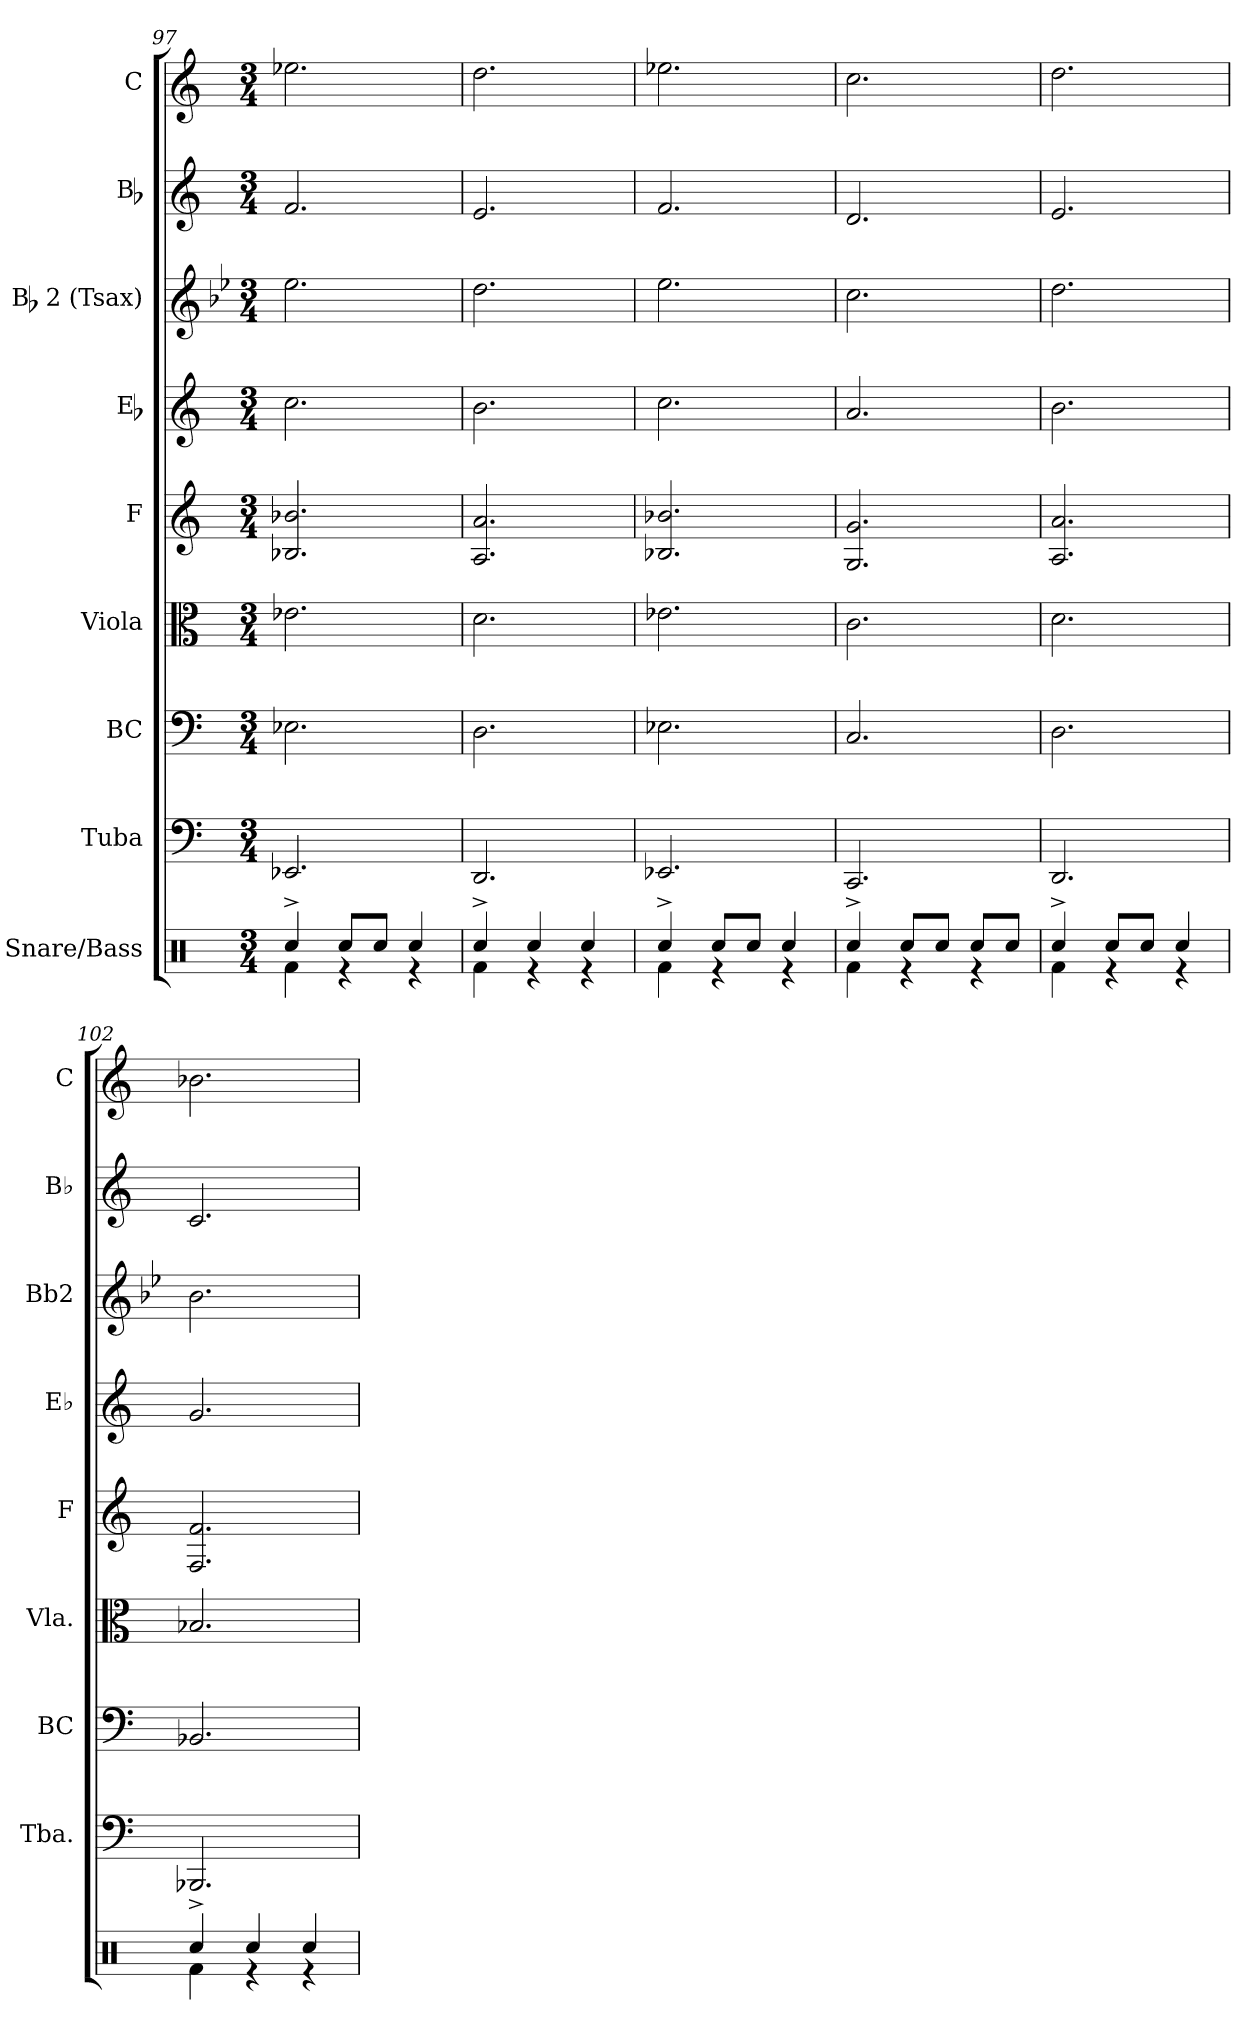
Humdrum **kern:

**kern	**kern	**kern	**kern	**kern	**kern	**kern	**kern	**kern
*part9	*part8	*part7	*part6	*part5	*part4	*part3	*part2	*part1
*staff9	*staff8	*staff7	*staff6	*staff5	*staff4	*staff3	*staff2	*staff1
*I"Snare/Bass	*I"Tuba	*I"BC	*I"Viola	*I"F	*I"Eb	*I"Bb 2 (Tsax)	*I"Bb	*I"C
*	*I'Tba.	*I'BC	*I'Vla.	*I'F	*I'Eb	*I'Bb2	*I'Bb	*I'C
!!LO:PB:g=z
*clefX	*clefF4	*clefF4	*clefC3	*clefG2	*clefG2	*clefG2	*clefG2	*clefG2
*	*	*	*	*ITrd4c7	*ITrd5c9	*ITrd8c14	*ITrd1c2	*
*k[]	*k[]	*k[]	*k[]	*k[b-]	*k[b-e-a-]	*k[b-e-]	*k[b-e-]	*k[]
*M3/4	*M3/4	*M3/4	*M3/4	*M3/4	*M3/4	*M3/4	*M3/4	*M3/4
=97	=97	=97	=97	=97	=97	=97	=97	=97
*^	*	*	*	*	*	*	*	*
4Rcc^i/	4Rfi\	2.EE-Xi/	2.E-Xi\	2.e-Xi\	2.E-Xi/ 2.e-Xi	2.e-i\	2.e-i\	2.e-i/	2.ee-Xi\
8Rcci/L	4r	.	.	.	.	.	.	.	.
8Rcci/J	.	.	.	.	.	.	.	.	.
4Rcci/	4r	.	.	.	.	.	.	.	.
=98	=98	=98	=98	=98	=98	=98	=98	=98	=98
4Rcc^i/	4Rfi\	2.DDi/	2.Di\	2.di\	2.Di/ 2.di	2.di\	2.di\	2.di/	2.ddi\
4Rcci/	4r	.	.	.	.	.	.	.	.
4Rcci/	4r	.	.	.	.	.	.	.	.
=99	=99	=99	=99	=99	=99	=99	=99	=99	=99
4Rcc^i/	4Rfi\	2.EE-Xi/	2.E-Xi\	2.e-Xi\	2.E-Xi/ 2.e-Xi	2.e-i\	2.e-i\	2.e-i/	2.ee-Xi\
8Rcci/L	4r	.	.	.	.	.	.	.	.
8Rcci/J	.	.	.	.	.	.	.	.	.
4Rcci/	4r	.	.	.	.	.	.	.	.
=100	=100	=100	=100	=100	=100	=100	=100	=100	=100
4Rcc^i/	4Rfi\	2.CCi/	2.Ci/	2.ci\	2.Ci/ 2.ci	2.ci/	2.ci\	2.ci/	2.cci\
8Rcci/L	4r	.	.	.	.	.	.	.	.
8Rcci/J	.	.	.	.	.	.	.	.	.
8Rcci/L	4r	.	.	.	.	.	.	.	.
8Rcci/J	.	.	.	.	.	.	.	.	.
=101	=101	=101	=101	=101	=101	=101	=101	=101	=101
4Rcc^i/	4Rfi\	2.DDi/	2.Di\	2.di\	2.Di/ 2.di	2.di\	2.di\	2.di/	2.ddi\
8Rcci/L	4r	.	.	.	.	.	.	.	.
8Rcci/J	.	.	.	.	.	.	.	.	.
4Rcci/	4r	.	.	.	.	.	.	.	.
=102	=102	=102	=102	=102	=102	=102	=102	=102	=102
4Rcc^i/	4Rfi\	2.BBB-Xi/	2.BB-Xi/	2.B-Xi/	2.BB-i/ 2.B-i	2.B-i/	2.B-i\	2.B-i/	2.b-Xi\
4Rcci/	4r	.	.	.	.	.	.	.	.
4Rcci/	4r	.	.	.	.	.	.	.	.
*v	*v	*	*	*	*	*	*	*	*
=	=	=	=	=	=	=	=	=
*-	*-	*-	*-	*-	*-	*-	*-	*-
